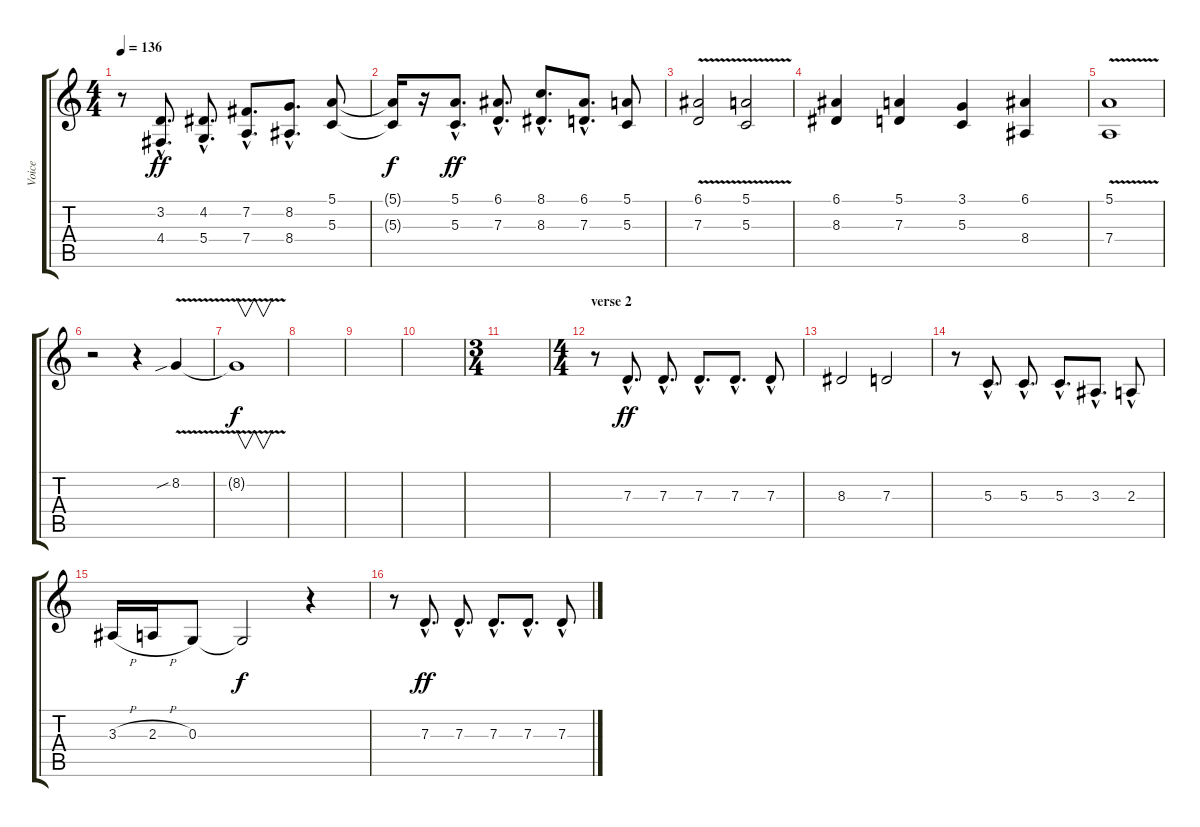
\track ("Voice" "Voice") {instrument choiraahs}
\staff {score tabs}
\tuning (E4 B3 G3 D3 A2 E2) {hide}
\ts (4 4)
\tempo 136
\clef g2
\ks c
r.8{dy f} (3.2{hac} 4.4{hac}).8{d dy ff} (4.2{hac} 5.4{hac}).8{d} (7.2{hac} 7.4{hac}).8{d} (8.2{hac} 8.4{hac}).8{d} (5.1 5.3).8 |
(5.1{t} 5.3{t}).16{dy f} r.16 (5.1{hac} 5.3{hac}).8{d dy ff} (6.1{hac} 7.3{hac}).8{d} (8.1{hac} 8.3{hac}).8{d} (6.1{hac} 7.3{hac}).8{d} (5.1 5.3).8 |
(6.1{v} 7.3{v}).2 (5.1{v} 5.3{v}).2 |
(6.1 8.3).4 (5.1 7.3).4 (3.1 5.3).4 (6.1 8.4).4 |
(5.1{v} 7.4{v}).1 |
r.2 r.4 8.2{v sib}.4 |
8.2{t}.1{v dy f} |
|
|
|
\ts (3 4)
|
\ts (4 4)
\section ("" "verse 2")
r.8 7.3{hac}.8{d dy ff} 7.3{hac}.8{d} 7.3{hac}.8{d} 7.3{hac}.8{d} 7.3{hac}.8 |
8.3.2 7.3.2 |
r.8 5.3{hac}.8{d} 5.3{hac}.8{d} 5.3{hac}.8{d} 3.3{hac}.8{d} 2.3{hac}.8 |
3.3{h}.16 2.3{h}.16 0.3.8 0.3{t}.2{dy f} r.4 |
r.8 7.3{hac}.8{d dy ff} 7.3{hac}.8{d} 7.3{hac}.8{d} 7.3{hac}.8{d} 7.3{hac}.8
